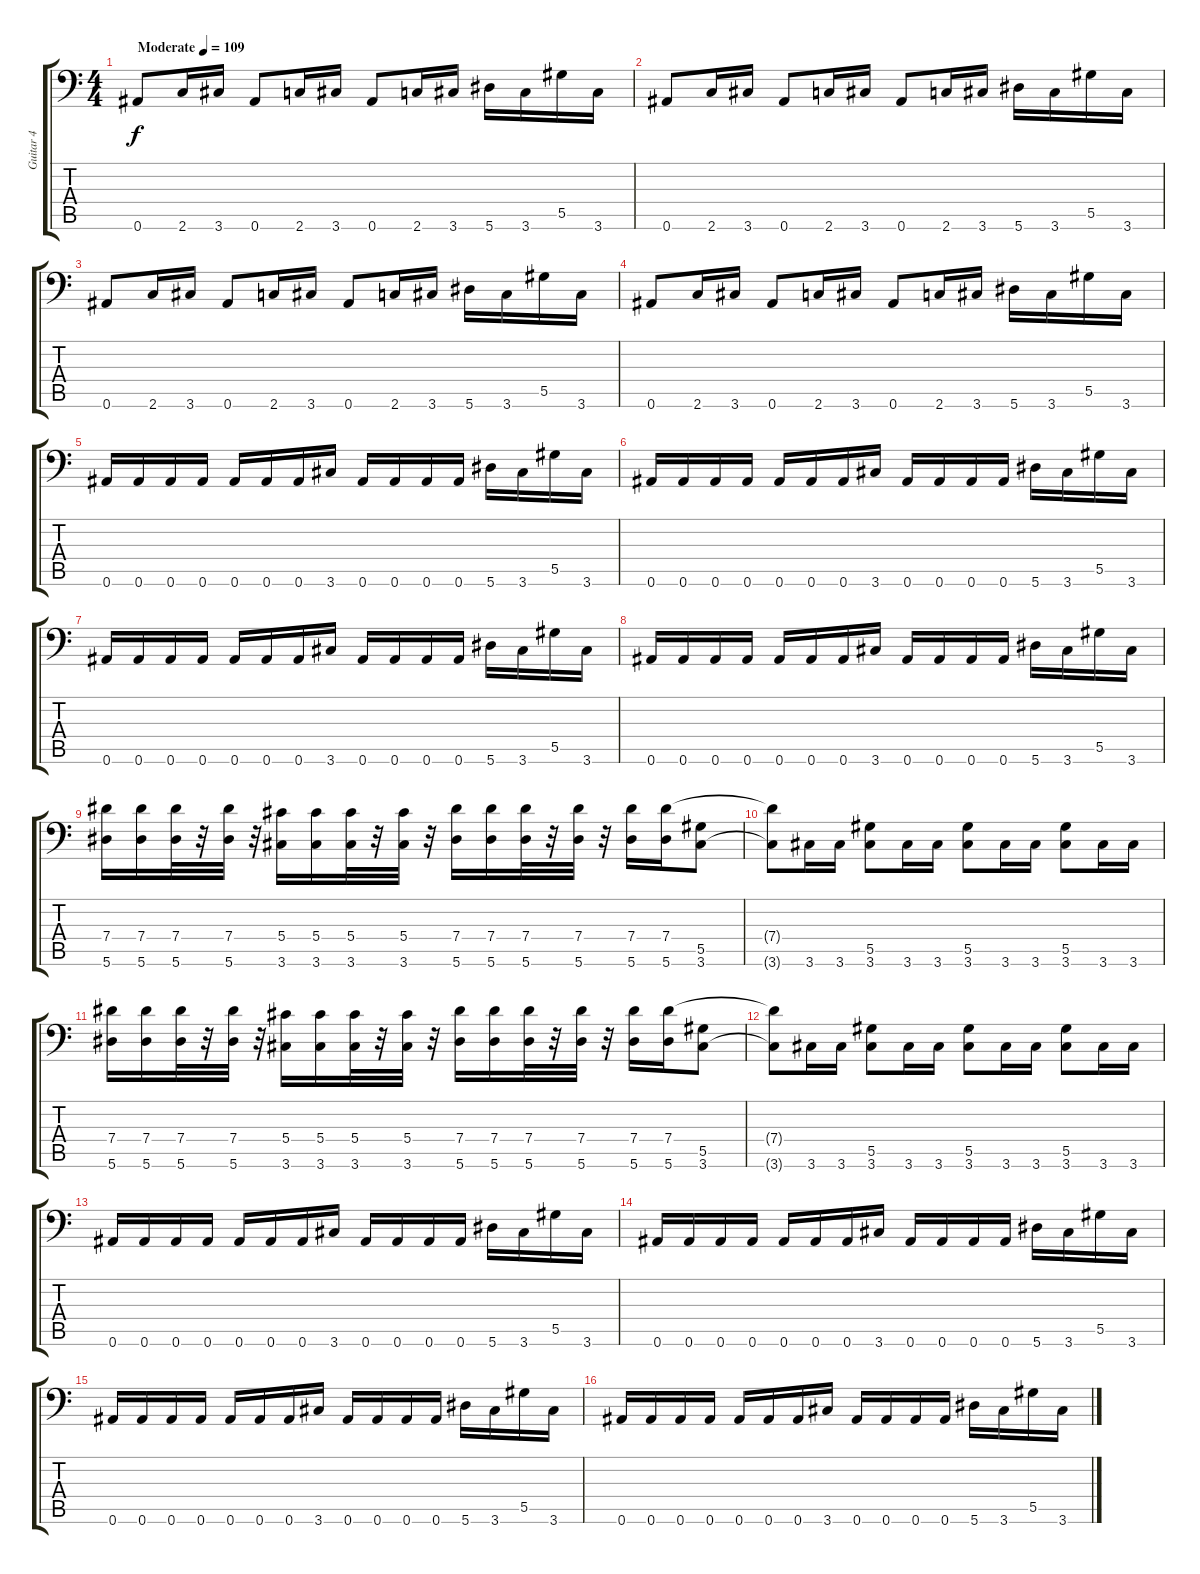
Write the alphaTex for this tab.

\track ("Guitar 4" "Guitar 4") {instrument distortionguitar}
\staff {score tabs}
\tuning (Bb3 F3 Db3 Ab2 Eb2 Bb1) {hide}
\ts (4 4)
\tempo (109 "Moderate")
\clef f4
\ks c
0.6.8{dy f instrument distortionguitar} 2.6.16 3.6.16 0.6.8 2.6.16 3.6.16 0.6.8 2.6.16 3.6.16 5.6.16 3.6.16 5.5.16 3.6.16 |
0.6.8 2.6.16 3.6.16 0.6.8 2.6.16 3.6.16 0.6.8 2.6.16 3.6.16 5.6.16 3.6.16 5.5.16 3.6.16 |
0.6.8 2.6.16 3.6.16 0.6.8 2.6.16 3.6.16 0.6.8 2.6.16 3.6.16 5.6.16 3.6.16 5.5.16 3.6.16 |
0.6.8 2.6.16 3.6.16 0.6.8 2.6.16 3.6.16 0.6.8 2.6.16 3.6.16 5.6.16 3.6.16 5.5.16 3.6.16 |
0.6.16 0.6.16 0.6.16 0.6.16 0.6.16 0.6.16 0.6.16 3.6.16 0.6.16 0.6.16 0.6.16 0.6.16 5.6.16 3.6.16 5.5.16 3.6.16 |
0.6.16 0.6.16 0.6.16 0.6.16 0.6.16 0.6.16 0.6.16 3.6.16 0.6.16 0.6.16 0.6.16 0.6.16 5.6.16 3.6.16 5.5.16 3.6.16 |
0.6.16 0.6.16 0.6.16 0.6.16 0.6.16 0.6.16 0.6.16 3.6.16 0.6.16 0.6.16 0.6.16 0.6.16 5.6.16 3.6.16 5.5.16 3.6.16 |
0.6.16 0.6.16 0.6.16 0.6.16 0.6.16 0.6.16 0.6.16 3.6.16 0.6.16 0.6.16 0.6.16 0.6.16 5.6.16 3.6.16 5.5.16 3.6.16 |
(7.4 5.6).16 (7.4 5.6).16 (7.4 5.6).32 r.32 (7.4 5.6).32 r.32 (5.4 3.6).16 (5.4 3.6).16 (5.4 3.6).32 r.32 (5.4 3.6).32 r.32 (7.4 5.6).16 (7.4 5.6).16 (7.4 5.6).32 r.32 (7.4 5.6).32 r.32 (7.4 5.6).16 (7.4 5.6).16 (5.5 3.6).8 |
(7.4{t} 3.6{t}).8 3.6.16 3.6.16 (5.5 3.6).8 3.6.16 3.6.16 (5.5 3.6).8 3.6.16 3.6.16 (5.5 3.6).8 3.6.16 3.6.16 |
(7.4 5.6).16 (7.4 5.6).16 (7.4 5.6).32 r.32 (7.4 5.6).32 r.32 (5.4 3.6).16 (5.4 3.6).16 (5.4 3.6).32 r.32 (5.4 3.6).32 r.32 (7.4 5.6).16 (7.4 5.6).16 (7.4 5.6).32 r.32 (7.4 5.6).32 r.32 (7.4 5.6).16 (7.4 5.6).16 (5.5 3.6).8 |
(7.4{t} 3.6{t}).8 3.6.16 3.6.16 (5.5 3.6).8 3.6.16 3.6.16 (5.5 3.6).8 3.6.16 3.6.16 (5.5 3.6).8 3.6.16 3.6.16 |
0.6.16 0.6.16 0.6.16 0.6.16 0.6.16 0.6.16 0.6.16 3.6.16 0.6.16 0.6.16 0.6.16 0.6.16 5.6.16 3.6.16 5.5.16 3.6.16 |
0.6.16 0.6.16 0.6.16 0.6.16 0.6.16 0.6.16 0.6.16 3.6.16 0.6.16 0.6.16 0.6.16 0.6.16 5.6.16 3.6.16 5.5.16 3.6.16 |
0.6.16 0.6.16 0.6.16 0.6.16 0.6.16 0.6.16 0.6.16 3.6.16 0.6.16 0.6.16 0.6.16 0.6.16 5.6.16 3.6.16 5.5.16 3.6.16 |
0.6.16 0.6.16 0.6.16 0.6.16 0.6.16 0.6.16 0.6.16 3.6.16 0.6.16 0.6.16 0.6.16 0.6.16 5.6.16 3.6.16 5.5.16 3.6.16
